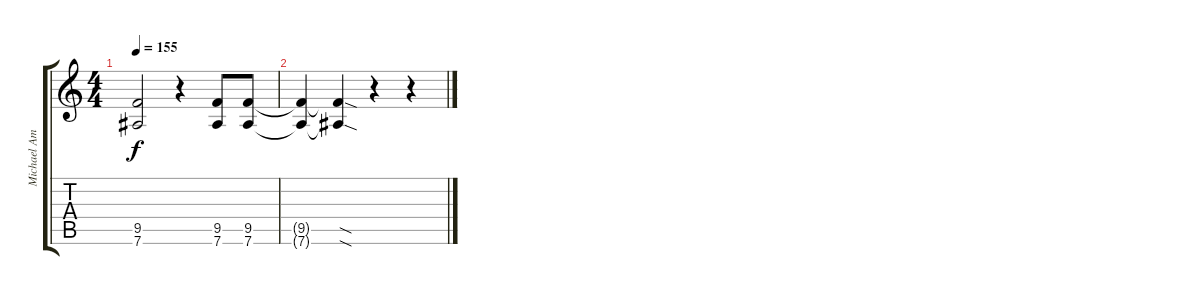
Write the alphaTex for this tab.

\track ("Michael Amott" "Michael Am") {instrument distortionguitar}
\staff {score tabs}
\tuning (Eb4 Bb3 Gb3 Db3 Ab2 Eb2) {hide}
\ts (4 4)
\tempo 155
\clef g2
\ks c
(9.5 7.6).2{dy f} r.4 (9.5 7.6).8 (9.5 7.6).8 |
(9.5{t} 7.6{t}).4 (9.5{sod t} 7.6{sod t}).4 r.4 r.4
